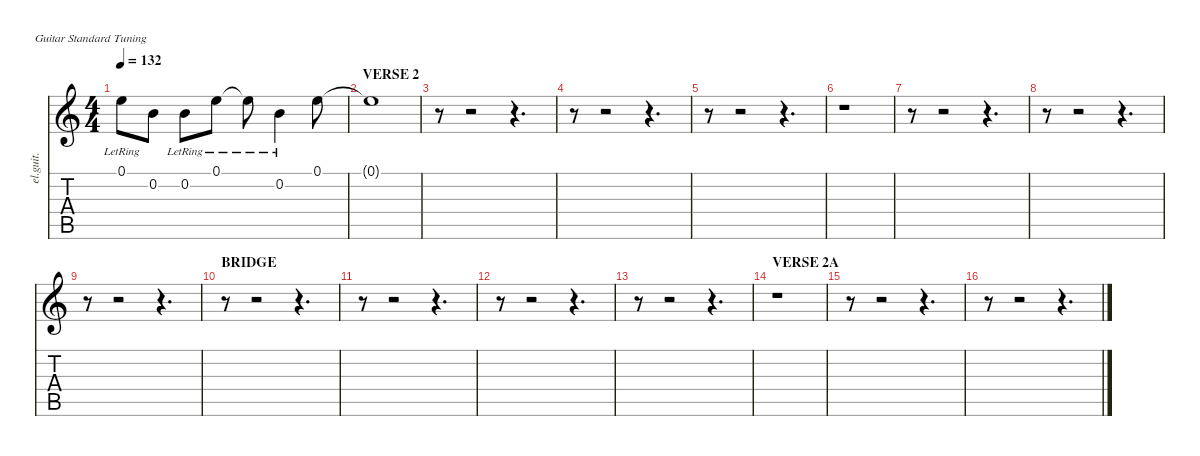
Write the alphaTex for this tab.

\defaultSystemsLayout 4
\hideDynamics
\bracketExtendMode nobrackets
\otherSystemsTrackNameOrientation horizontal
\track ("Gtr.2" "el.guit.") {instrument electricguitarclean}
\staff {score tabs}
\tuning (E4 B3 G3 D3 A2 E2)
\ts (4 4)
\tempo 132
\clef g2
\ks c
0.1{lr t}.8{dy f beam Down} 0.2.8{dy mf beam Down} 0.2{lr}.8{dy f beam Down} 0.1{lr}.8{dy fff beam Down} 0.1{lr t}.8{dy f beam Down} 0.2{lr}.4{beam Down} 0.1.8{dy mp beam Down} |
\section ("" "VERSE 2")
0.1{t}.1{dy f beam Down} |
r.8{beam Down} r.2{beam Down} r.4{d beam Down} |
r.8{beam Down} r.2{beam Down} r.4{d beam Down} |
r.8{beam Down} r.2{beam Down} r.4{d beam Down} |
r.1{beam Down} |
r.8{beam Down} r.2{beam Down} r.4{d beam Down} |
r.8{beam Down} r.2{beam Down} r.4{d beam Down} |
r.8{beam Down} r.2{beam Down} r.4{d beam Down} |
\section ("" "BRIDGE")
r.8{beam Down} r.2{beam Down} r.4{d beam Down} |
r.8{beam Down} r.2{beam Down} r.4{d beam Down} |
r.8{beam Down} r.2{beam Down} r.4{d beam Down} |
r.8{beam Down} r.2{beam Down} r.4{d beam Down} |
\section ("" "VERSE 2A")
r.1{beam Down} |
r.8{beam Down} r.2{beam Down} r.4{d beam Down} |
r.8{beam Down} r.2{beam Down} r.4{d beam Down}
